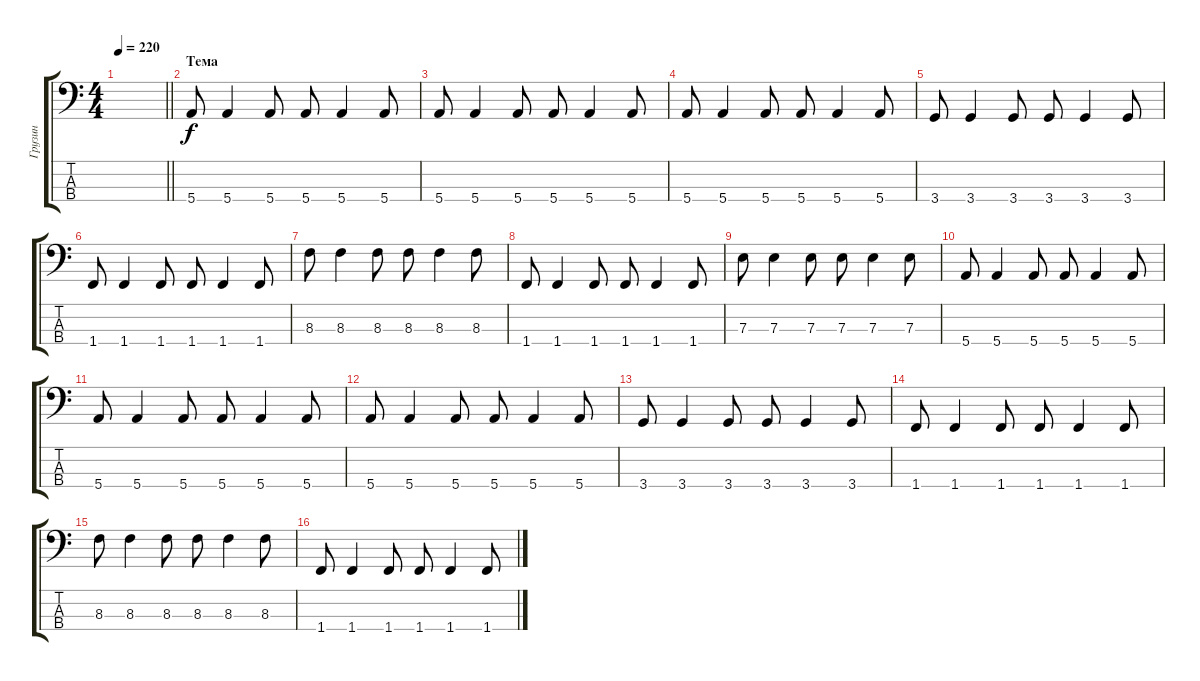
\track ("Грузин" "Грузин") {instrument electricbassfinger}
\staff {score tabs}
\tuning (G2 D2 A1 E1) {hide}
\ts (4 4)
\tempo 220
\clef f4
\barLineRight lightlight
\ks c
|
\section ("" "Тема")
5.4.8 5.4.4 5.4.8 5.4.8 5.4.4 5.4.8 |
5.4.8 5.4.4 5.4.8 5.4.8 5.4.4 5.4.8 |
5.4.8 5.4.4 5.4.8 5.4.8 5.4.4 5.4.8 |
3.4.8 3.4.4 3.4.8 3.4.8 3.4.4 3.4.8 |
1.4.8 1.4.4 1.4.8 1.4.8 1.4.4 1.4.8 |
8.3.8 8.3.4 8.3.8 8.3.8 8.3.4 8.3.8 |
1.4.8 1.4.4 1.4.8 1.4.8 1.4.4 1.4.8 |
7.3.8 7.3.4 7.3.8 7.3.8 7.3.4 7.3.8 |
5.4.8 5.4.4 5.4.8 5.4.8 5.4.4 5.4.8 |
5.4.8 5.4.4 5.4.8 5.4.8 5.4.4 5.4.8 |
5.4.8 5.4.4 5.4.8 5.4.8 5.4.4 5.4.8 |
3.4.8 3.4.4 3.4.8 3.4.8 3.4.4 3.4.8 |
1.4.8 1.4.4 1.4.8 1.4.8 1.4.4 1.4.8 |
8.3.8 8.3.4 8.3.8 8.3.8 8.3.4 8.3.8 |
1.4.8 1.4.4 1.4.8 1.4.8 1.4.4 1.4.8
